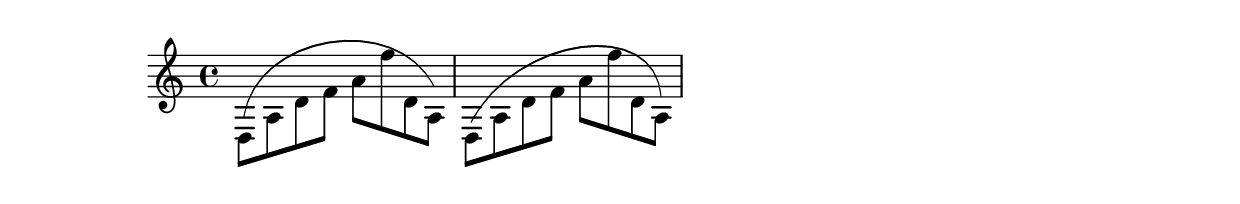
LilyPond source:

%% Do not edit this file; it is automatically
%% generated from LSR http://lsr.dsi.unimi.it
%% This file is in the public domain.
\version "2.13.20"

\header {
  lsrtags = "expressive-marks, tweaks-and-overrides"

%% Translation of GIT committish: 0b55335aeca1de539bf1125b717e0c21bb6fa31b
  texidoces = "
Se puede hacer que una ligadura de expresión sea asimétrica para
adaptarse mejor a un patrón asimétrico de notas.

"
  doctitlees = "Ligaduras asimétricas"



  texidoc = "
Slurs can be made asymmetric to match an asymmetric pattern of notes
better.

"
  doctitle = "Asymmetric slurs"
} % begin verbatim

slurNotes = { d,8( a' d f a f' d, a) }

\relative c' {
  \stemDown
  \slurUp
  \slurNotes
  \once \override Slur #'eccentricity = #3.0
  \slurNotes
}

